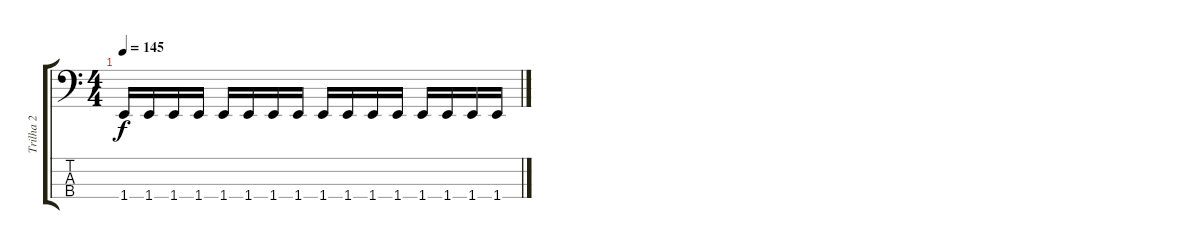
\track ("Trilha 2" "Trilha 2") {instrument electricbasspick}
\staff {score tabs}
\tuning (Gb2 Db2 Ab1 Eb1) {hide}
\ts (4 4)
\tempo 145
\clef f4
\ks c
1.4.16{dy f} 1.4.16 1.4.16 1.4.16 1.4.16 1.4.16 1.4.16 1.4.16 1.4.16 1.4.16 1.4.16 1.4.16 1.4.16 1.4.16 1.4.16 1.4.16
